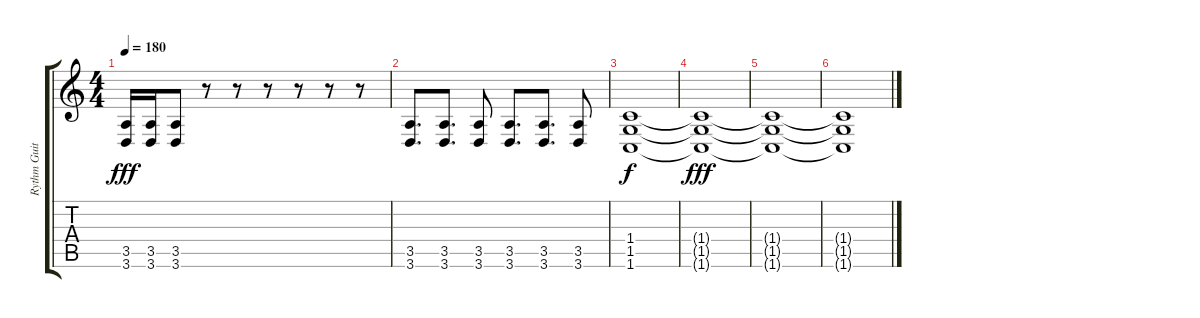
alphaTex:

\track ("Rythm Guitar" "Rythm Guit") {instrument distortionguitar}
\staff {score tabs}
\tuning (Db4 Ab3 E3 B2 Gb2 B1) {hide}
\ts (4 4)
\tempo 180
\clef g2
\ks c
(3.5 3.6).16{dy fff} (3.5 3.6).16 (3.5 3.6).8 r.8 r.8 r.8 r.8 r.8 r.8 |
(3.5 3.6).8{d} (3.5 3.6).8{d} (3.5 3.6).8 (3.5 3.6).8{d} (3.5 3.6).8{d} (3.5 3.6).8 |
(1.4 1.5 1.6).1{dy f} |
(1.4{t} 1.5{t} 1.6{t}).1{dy fff} |
(1.4{t} 1.5{t} 1.6{t}).1 |
(1.4{t} 1.5{t} 1.6{t}).1
